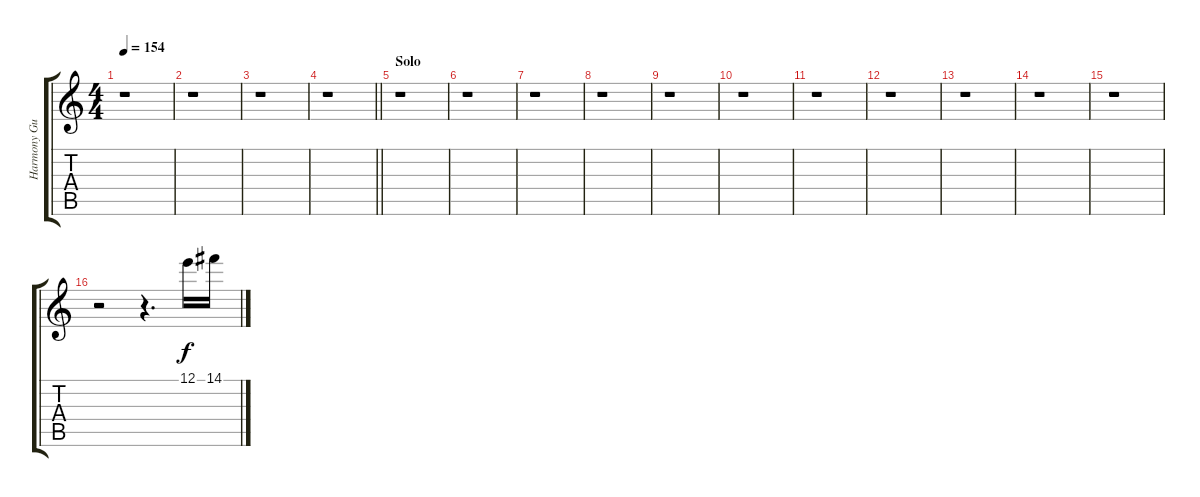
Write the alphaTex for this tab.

\track ("Harmony Guitar" "Harmony Gu") {instrument overdrivenguitar}
\staff {score tabs}
\tuning (E4 B3 G3 D3 A2 E2) {hide}
\ts (4 4)
\tempo 154
\clef g2
\ks c
r.1{dy f} |
r.1 |
r.1 |
\barLineRight lightlight
r.1 |
\section ("" "Solo")
r.1 |
r.1 |
r.1 |
r.1 |
r.1 |
r.1 |
r.1 |
r.1 |
r.1 |
r.1 |
r.1 |
r.2 r.4{d} 12.1.16 14.1.16
